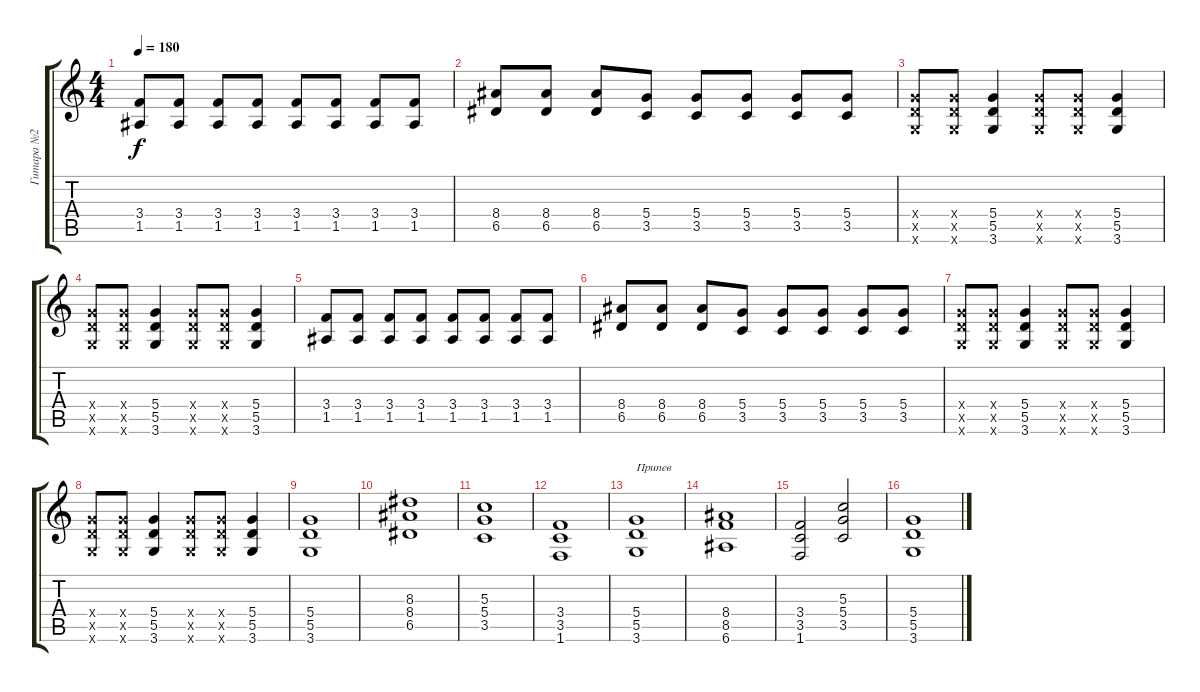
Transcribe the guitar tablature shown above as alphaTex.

\track ("Гитара №2" "Гитара №2") {instrument distortionguitar}
\staff {score tabs}
\tuning (E4 B3 G3 D3 A2 E2) {hide}
\ts (4 4)
\tempo 180
\clef g2
\ks c
(3.4 1.5).8{dy f} (3.4 1.5).8 (3.4 1.5).8 (3.4 1.5).8 (3.4 1.5).8 (3.4 1.5).8 (3.4 1.5).8 (3.4 1.5).8 |
(8.4 6.5).8 (8.4 6.5).8 (8.4 6.5).8 (5.4 3.5).8 (5.4 3.5).8 (5.4 3.5).8 (5.4 3.5).8 (5.4 3.5).8 |
(5.4{x} 5.5{x} 3.6{x}).8 (5.4{x} 5.5{x} 3.6{x}).8 (5.4 5.5 3.6).4 (5.4{x} 5.5{x} 3.6{x}).8 (5.4{x} 5.5{x} 3.6{x}).8 (5.4 5.5 3.6).4 |
(5.4{x} 5.5{x} 3.6{x}).8 (5.4{x} 5.5{x} 3.6{x}).8 (5.4 5.5 3.6).4 (5.4{x} 5.5{x} 3.6{x}).8 (5.4{x} 5.5{x} 3.6{x}).8 (5.4 5.5 3.6).4 |
(3.4 1.5).8 (3.4 1.5).8 (3.4 1.5).8 (3.4 1.5).8 (3.4 1.5).8 (3.4 1.5).8 (3.4 1.5).8 (3.4 1.5).8 |
(8.4 6.5).8 (8.4 6.5).8 (8.4 6.5).8 (5.4 3.5).8 (5.4 3.5).8 (5.4 3.5).8 (5.4 3.5).8 (5.4 3.5).8 |
(5.4{x} 5.5{x} 3.6{x}).8 (5.4{x} 5.5{x} 3.6{x}).8 (5.4 5.5 3.6).4 (5.4{x} 5.5{x} 3.6{x}).8 (5.4{x} 5.5{x} 3.6{x}).8 (5.4 5.5 3.6).4 |
(5.4{x} 5.5{x} 3.6{x}).8 (5.4{x} 5.5{x} 3.6{x}).8 (5.4 5.5 3.6).4 (5.4{x} 5.5{x} 3.6{x}).8 (5.4{x} 5.5{x} 3.6{x}).8 (5.4 5.5 3.6).4 |
(5.4 5.5 3.6).1 |
(8.3 8.4 6.5).1 |
(5.3 5.4 3.5).1 |
(3.4 3.5 1.6).1 |
(5.4 5.5 3.6).1{txt "Припев"} |
(8.4 8.5 6.6).1 |
(3.4 3.5 1.6).2 (5.3 5.4 3.5).2 |
(5.4 5.5 3.6).1
